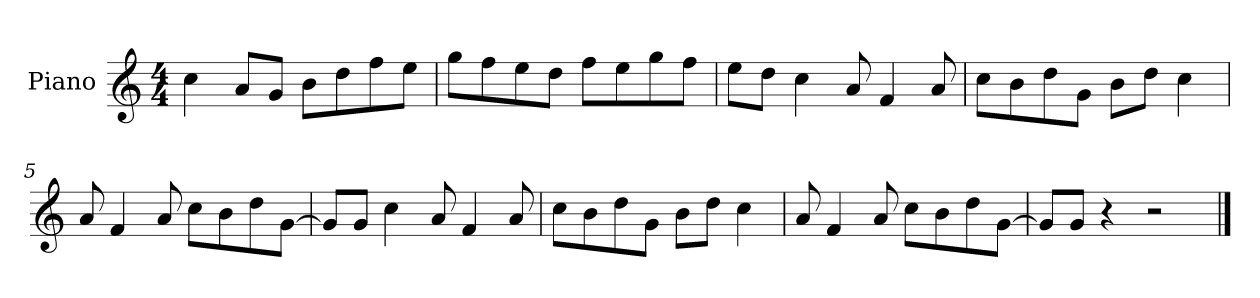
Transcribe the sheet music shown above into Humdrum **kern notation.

**kern
*part1
*staff1
*I"Piano
*I'P-no
*clefG2
*k[]
*M4/4
*MM90
=1
4cc\
8a/L
8g/J
8b\L
8dd\
8ff\
8ee\J
=2
8gg\L
8ff\
8ee\
8dd\J
8ff\L
8ee\
8gg\
8ff\J
=3
8ee\L
8dd\J
4cc\
8a/
4f/
8a/
=4
8cc\L
8b\
8dd\
8g\J
8b\L
8dd\J
4cc\
=5
8a/
4f/
8a/
8cc\L
8b\
8dd\
[8g\J
!!LO:LB:g=z
=6
8g/L]
8g/J
4cc\
8a/
4f/
8a/
=7
8cc\L
8b\
8dd\
8g\J
8b\L
8dd\J
4cc\
=8
8a/
4f/
8a/
8cc\L
8b\
8dd\
[8g\J
=9
8g/L]
8g/J
4r
2r
==
*-
